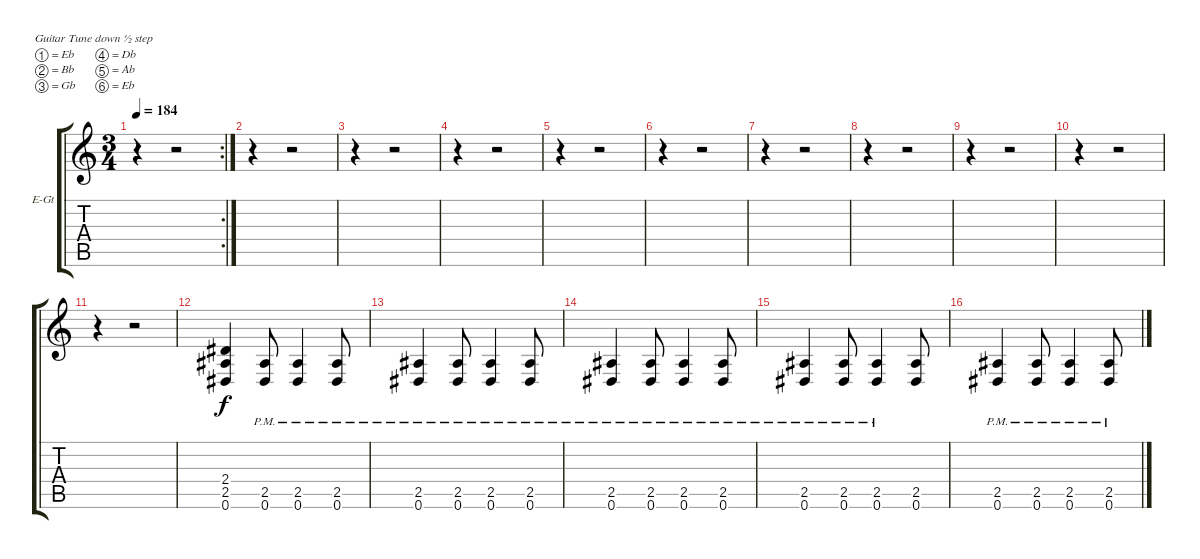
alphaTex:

\bracketExtendMode groupsimilarinstruments
\firstSystemTrackNameOrientation horizontal
\otherSystemsTrackNameOrientation horizontal
\track ("Solo Background" "E-Gt") {instrument distortionguitar}
\staff {score tabs}
\tuning (Eb4 Bb3 Gb3 Db3 Ab2 Eb2)
\rc 2
\ts (3 4)
\tempo 184
\clef g2
\ks c
r.4{dy f} r.2 |
r.4 r.2 |
r.4 r.2 |
r.4 r.2 |
r.4 r.2 |
r.4 r.2 |
r.4 r.2 |
r.4 r.2 |
r.4 r.2 |
r.4 r.2 |
r.4 r.2 |
(2.4 2.5 0.6).4 (2.5{pm} 0.6{pm}).8 (2.5{pm} 0.6{pm}).4 (2.5{pm} 0.6{pm}).8 |
(2.5{pm} 0.6{pm}).4 (2.5{pm} 0.6{pm}).8 (2.5{pm} 0.6{pm}).4 (2.5{pm} 0.6{pm}).8 |
(2.5{pm} 0.6{pm}).4 (2.5{pm} 0.6{pm}).8 (2.5{pm} 0.6{pm}).4 (2.5{pm} 0.6{pm}).8 |
(2.5{pm} 0.6{pm}).4 (2.5{pm} 0.6{pm}).8 (2.5{pm} 0.6{pm}).4 (2.5 0.6).8 |
(2.5{pm} 0.6{pm}).4 (2.5{pm} 0.6{pm}).8 (2.5{pm} 0.6{pm}).4 (2.5{pm} 0.6{pm}).8
